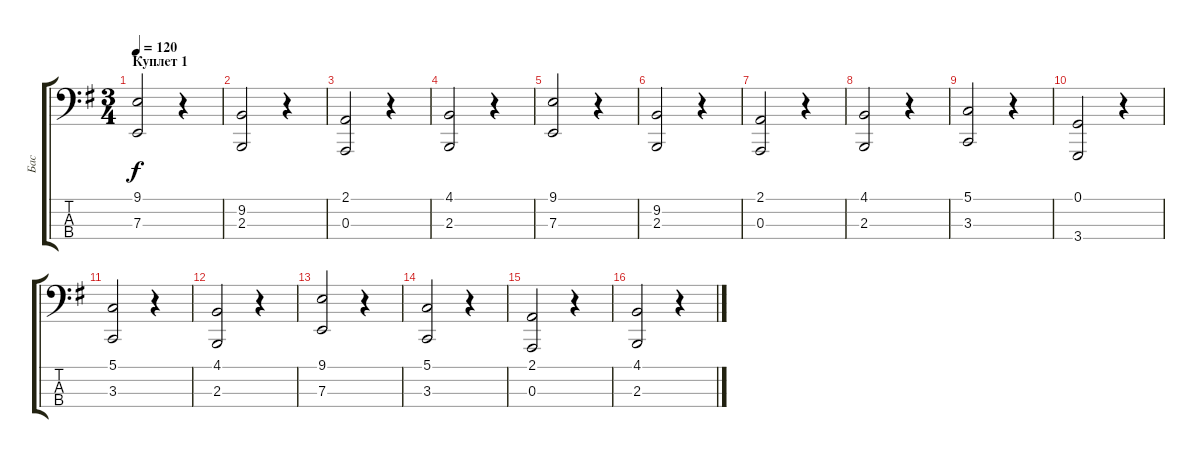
\track ("Бас" "Бас") {instrument tuba}
\staff {score tabs}
\tuning (G2 D2 A1 E1) {hide}
\ts (3 4)
\section ("" "Куплет 1")
\tempo 120
\clef f4
\ks g
(9.1 7.3).2{dy f} r.4 |
(9.2 2.3).2 r.4 |
(2.1 0.3).2 r.4 |
(4.1 2.3).2 r.4 |
(9.1 7.3).2 r.4 |
(9.2 2.3).2 r.4 |
(2.1 0.3).2 r.4 |
(4.1 2.3).2 r.4 |
(5.1 3.3).2 r.4 |
(0.1 3.4).2 r.4 |
(5.1 3.3).2 r.4 |
(4.1 2.3).2 r.4 |
(9.1 7.3).2 r.4 |
(5.1 3.3).2 r.4 |
(2.1 0.3).2 r.4 |
(4.1 2.3).2 r.4
